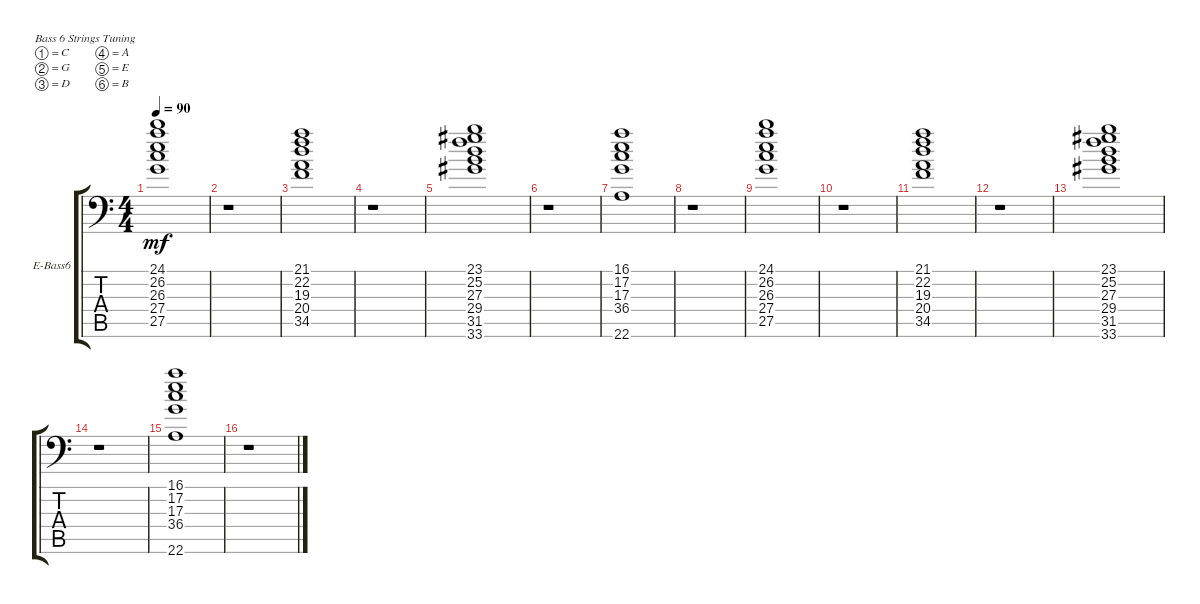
\bracketExtendMode groupsimilarinstruments
\firstSystemTrackNameOrientation horizontal
\otherSystemsTrackNameOrientation horizontal
\track ("Electric Bass" "E-Bass6") {instrument electricbassfinger}
\staff {score tabs}
\tuning (C3 G2 D2 A1 E1 B0)
\ts (4 4)
\tempo 90
\clef f4
\scale
0.333333
\ks c
(24.1 26.2 27.5 26.3 27.4).1{dy mf} |
\scale
0.333333 r.1 |
\scale
0.333333 (21.1 22.2 19.3 20.4 34.5).1 |
\scale
0.333333 r.1 |
\scale
0.333333 (23.1 25.2 27.3 29.4 31.5 33.6).1 |
\scale
0.333333 r.1 |
\scale
0.333333 (16.1 17.2 17.3 36.4 22.6).1 |
\scale
0.333333 r.1 |
\scale
0.333333 (24.1 26.2 27.5 26.3 27.4).1 |
\scale
0.333333 r.1 |
\scale
0.333333 (21.1 22.2 19.3 20.4 34.5).1 |
\scale
0.333333 r.1 |
\scale
0.333333 (23.1 25.2 27.3 29.4 31.5 33.6).1 |
\scale
0.333333 r.1 |
\scale
0.333333 (16.1 17.2 17.3 36.4 22.6).1 |
\scale
0.333333 r.1
